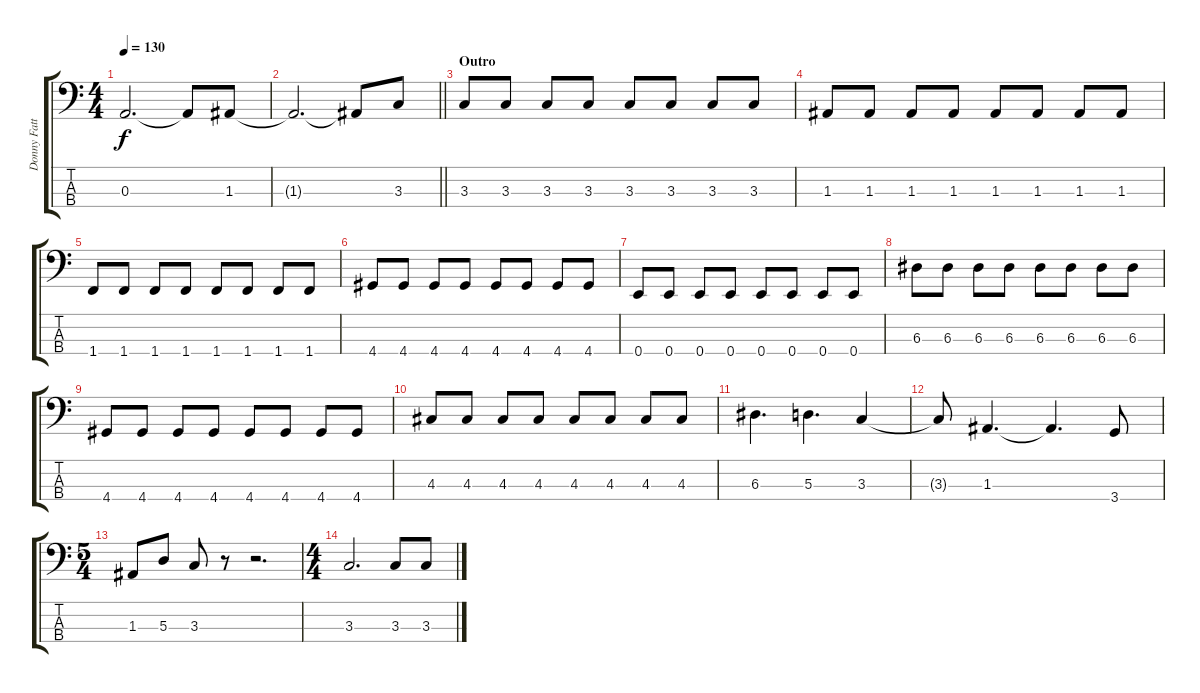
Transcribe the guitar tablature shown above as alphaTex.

\track ("Donny Fattah" "Donny Fatt") {instrument electricbassfinger}
\staff {score tabs}
\tuning (G2 D2 A1 E1) {hide}
\ts (4 4)
\tempo 130
\clef f4
\ks c
0.3.2{d dy f} 0.3{t}.8 1.3.8 |
\barLineRight lightlight
1.3{t}.2{d} 1.3{t}.8 3.3.8 |
\section ("" "Outro")
3.3.8 3.3.8 3.3.8 3.3.8 3.3.8 3.3.8 3.3.8 3.3.8 |
1.3.8 1.3.8 1.3.8 1.3.8 1.3.8 1.3.8 1.3.8 1.3.8 |
1.4.8 1.4.8 1.4.8 1.4.8 1.4.8 1.4.8 1.4.8 1.4.8 |
4.4.8 4.4.8 4.4.8 4.4.8 4.4.8 4.4.8 4.4.8 4.4.8 |
0.4.8 0.4.8 0.4.8 0.4.8 0.4.8 0.4.8 0.4.8 0.4.8 |
6.3.8 6.3.8 6.3.8 6.3.8 6.3.8 6.3.8 6.3.8 6.3.8 |
4.4.8 4.4.8 4.4.8 4.4.8 4.4.8 4.4.8 4.4.8 4.4.8 |
4.3.8 4.3.8 4.3.8 4.3.8 4.3.8 4.3.8 4.3.8 4.3.8 |
6.3.4{d} 5.3.4{d} 3.3.4 |
3.3{t}.8 1.3.4{d} 1.3{t}.4{d} 3.4.8 |
\ts (5 4)
1.3.8 5.3.8 3.3.8 r.8 r.2{d} |
\ts (4 4)
3.3.2{d} 3.3.8 3.3.8
